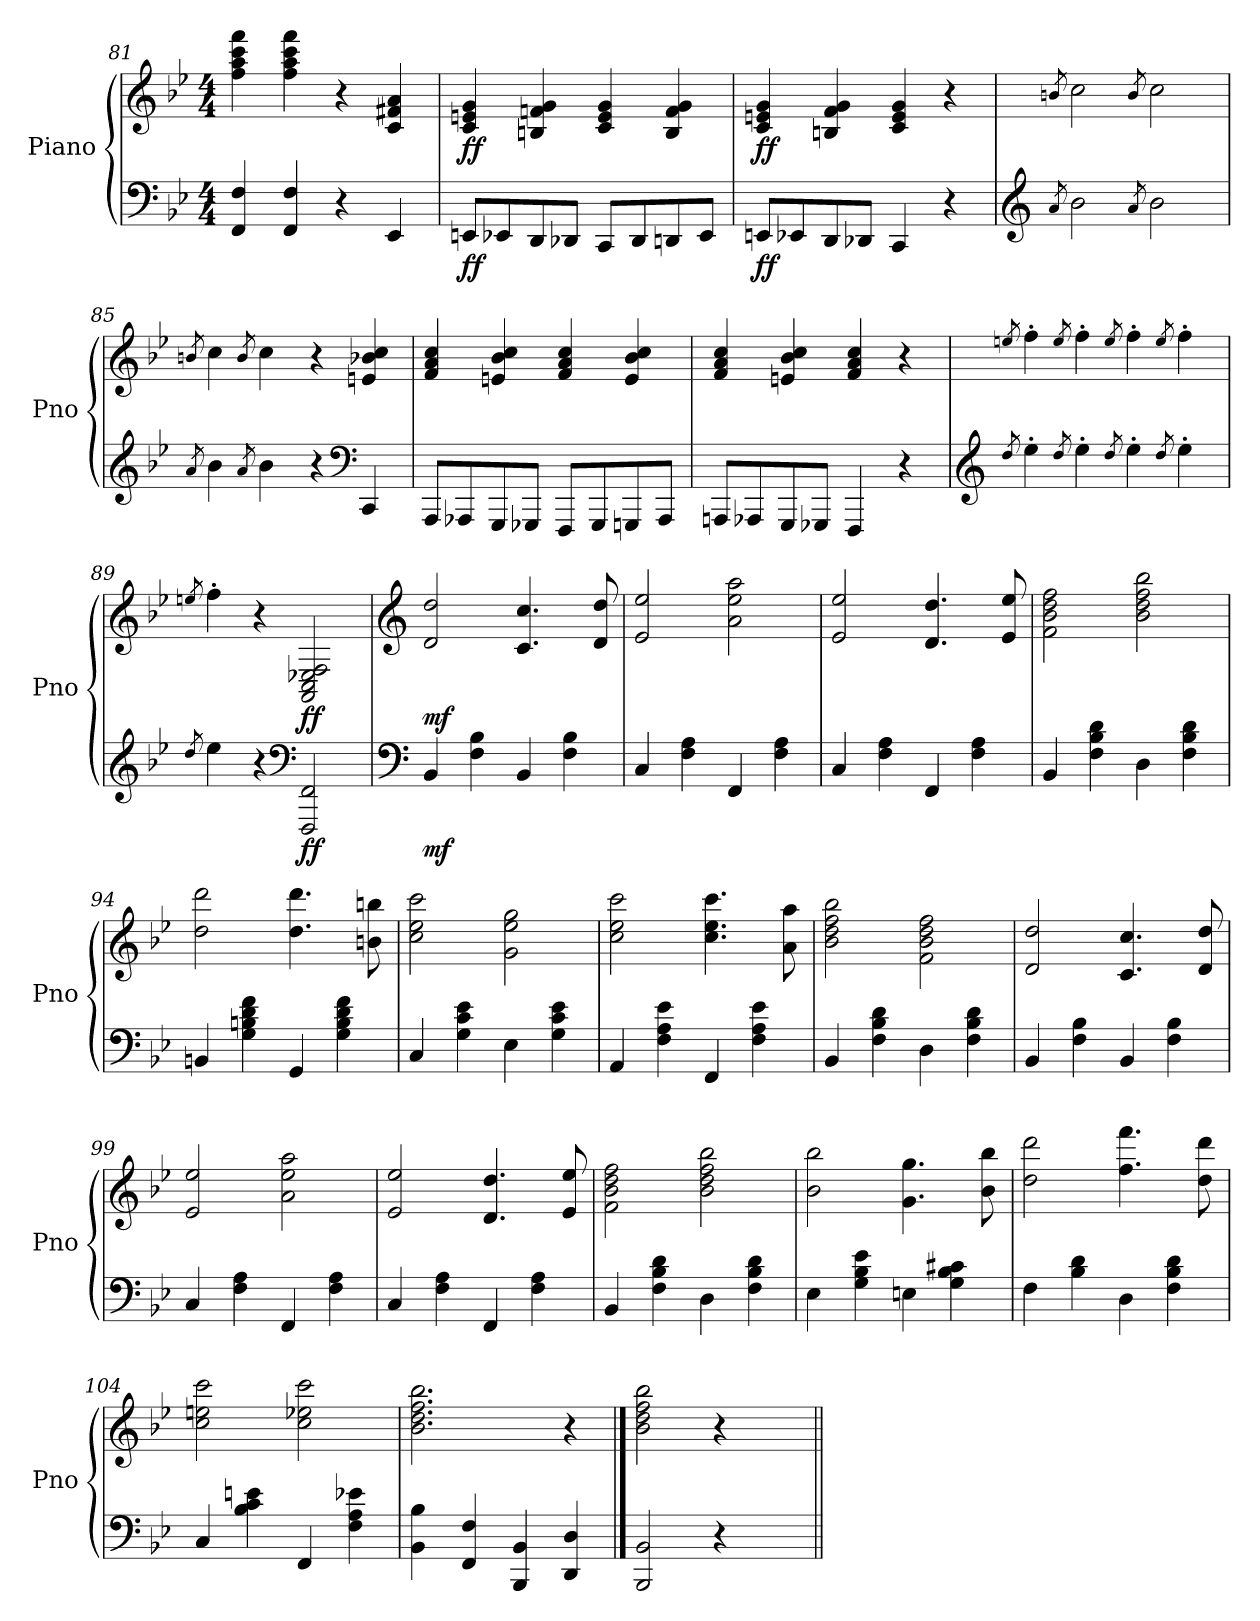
**kern	**dynam	**kern	**dynam
*part2	*part2	*part1	*part1
*staff2	*staff2	*staff1	*staff1
*I"Piano	*	*I"Piano	*
*I'Pno	*	*I'Pno	*
*clefF4	*	*clefG2	*
*k[b-e-]	*	*k[b-e-]	*
*M4/4	*	*M4/4	*
=81	=81	=81	=81
4FF/ 4F/	.	4ff\ 4aa\ 4ccc\ 4fff\	.
4FF/ 4F/	.	4ff\ 4aa\ 4ccc\ 4fff\	.
4r	.	4r	.
4EE-/	.	4c/ 4f#X/ 4a/	.
!!LO:LB:g=z
=82	=82	=82	=82
!	!LO:DY:b	!	!LO:DY:b
8EEn/L	ff	4c/ 4en/ 4g/	ff
8EE-X/	.	.	.
8DD/	.	4Bn/ 4fn/ 4g/	.
8DD-X/J	.	.	.
8CC/L	.	4c/ 4e/ 4g/	.
8DD-/	.	.	.
8DDn/	.	4B/ 4f/ 4g/	.
8EE-/J	.	.	.
=83	=83	=83	=83
!	!LO:DY:b	!	!LO:DY:b
8EEn/L	ff	4c/ 4en/ 4g/	ff
8EE-X/	.	.	.
8DD/	.	4Bn/ 4f/ 4g/	.
8DD-X/J	.	.	.
4CC/	.	4c/ 4e/ 4g/	.
4r	.	4r	.
=84	=84	=84	=84
*clefG2	*	*	*
8qa/	.	8qbn/	.
2b-\	.	2cc\	.
8qa/	.	8qb/	.
2b-\	.	2cc\	.
=85	=85	=85	=85
8qa/	.	8qbn/	.
4b-\	.	4cc\	.
8qa/	.	8qb/	.
4b-\	.	4cc\	.
4r	.	4r	.
*clefF4	*	*	*
4CC/	.	4en/ 4b-X/ 4cc/	.
!!LO:LB:g=z
=86	=86	=86	=86
8AAA/L	.	4f/ 4a/ 4cc/	.
8AAA-X/	.	.	.
8GGG/	.	4en/ 4b-/ 4cc/	.
8GGG-X/J	.	.	.
8FFF/L	.	4f/ 4a/ 4cc/	.
8GGG-/	.	.	.
8GGGn/	.	4e/ 4b-/ 4cc/	.
8AAA-/J	.	.	.
=87	=87	=87	=87
8AAAn/L	.	4f/ 4a/ 4cc/	.
8AAA-X/	.	.	.
8GGG/	.	4en/ 4b-/ 4cc/	.
8GGG-X/J	.	.	.
4FFF/	.	4f/ 4a/ 4cc/	.
4r	.	4r	.
=88	=88	=88	=88
*clefG2	*	*	*
8qdd/	.	8qeen/	.
4ee-'\	.	4ff'\	.
8qdd/	.	8qee/	.
4ee-'\	.	4ff'\	.
8qdd/	.	8qee/	.
4ee-'\	.	4ff'\	.
8qdd/	.	8qee/	.
4ee-'\	.	4ff'\	.
=89	=89	=89	=89
8qdd/	.	8qeen/	.
4ee-\	.	4ff'\	.
4r	.	4r	.
*clefF4	*	*	*
!	!LO:DY:b	!	!LO:DY:b
2FFF/ 2FF/	ff	2AA/ 2C/ 2E-X/ 2F/	ff
!!LO:PB:g=z
=90	=90	=90	=90
*clefF4	*	*clefG2	*
!	!LO:DY:b	!	!LO:DY:b
4BB-/	mf	2d/ 2dd/	mf
4F\ 4B-\	.	.	.
4BB-/	.	4.c/ 4.cc/	.
4F\ 4B-\	.	.	.
.	.	8d/ 8dd/	.
=91	=91	=91	=91
4C/	.	2e-/ 2ee-/	.
4F\ 4A\	.	.	.
4FF/	.	2a\ 2ee-\ 2aa\	.
4F\ 4A\	.	.	.
=92	=92	=92	=92
4C/	.	2e-/ 2ee-/	.
4F\ 4A\	.	.	.
4FF/	.	4.d/ 4.dd/	.
4F\ 4A\	.	.	.
.	.	8e-/ 8ee-/	.
=93	=93	=93	=93
4BB-/	.	2f\ 2b-\ 2dd\ 2ff\	.
4F\ 4B-\ 4d\	.	.	.
4D\	.	2b-\ 2dd\ 2ff\ 2bb-\	.
4F\ 4B-\ 4d\	.	.	.
=94	=94	=94	=94
4BBn/	.	2dd\ 2ddd\	.
4G\ 4Bn\ 4d\ 4f\	.	.	.
4GG/	.	4.dd\ 4.ddd\	.
4G\ 4B\ 4d\ 4f\	.	.	.
.	.	8bn\ 8bbn\	.
!!LO:LB:g=z
=95	=95	=95	=95
4C/	.	2cc\ 2ee-\ 2ccc\	.
4G\ 4c\ 4e-\	.	.	.
4E-\	.	2g\ 2ee-\ 2gg\	.
4G\ 4c\ 4e-\	.	.	.
=96	=96	=96	=96
4AA/	.	2cc\ 2ee-\ 2ccc\	.
4F\ 4A\ 4e-\	.	.	.
4FF/	.	4.cc\ 4.ee-\ 4.ccc\	.
4F\ 4A\ 4e-\	.	.	.
.	.	8a\ 8aa\	.
=97	=97	=97	=97
4BB-/	.	2b-\ 2dd\ 2ff\ 2bb-\	.
4F\ 4B-\ 4d\	.	.	.
4D\	.	2f\ 2b-\ 2dd\ 2ff\	.
4F\ 4B-\ 4d\	.	.	.
=98	=98	=98	=98
4BB-/	.	2d/ 2dd/	.
4F\ 4B-\	.	.	.
4BB-/	.	4.c/ 4.cc/	.
4F\ 4B-\	.	.	.
.	.	8d/ 8dd/	.
=99	=99	=99	=99
4C/	.	2e-/ 2ee-/	.
4F\ 4A\	.	.	.
4FF/	.	2a\ 2ee-\ 2aa\	.
4F\ 4A\	.	.	.
!!LO:LB:g=z
=100	=100	=100	=100
4C/	.	2e-/ 2ee-/	.
4F\ 4A\	.	.	.
4FF/	.	4.d/ 4.dd/	.
4F\ 4A\	.	.	.
.	.	8e-/ 8ee-/	.
=101	=101	=101	=101
4BB-/	.	2f\ 2b-\ 2dd\ 2ff\	.
4F\ 4B-\ 4d\	.	.	.
4D\	.	2b-\ 2dd\ 2ff\ 2bb-\	.
4F\ 4B-\ 4d\	.	.	.
=102	=102	=102	=102
4E-\	.	2b-\ 2bb-\	.
4G\ 4B-\ 4e-\	.	.	.
4En\	.	4.g\ 4.gg\	.
4G\ 4B-\ 4c#X\	.	.	.
.	.	8b-\ 8bb-\	.
=103	=103	=103	=103
4F\	.	2dd\ 2ddd\	.
4B-\ 4d\	.	.	.
4D\	.	4.ff\ 4.fff\	.
4F\ 4B-\ 4d\	.	.	.
.	.	8dd\ 8ddd\	.
=104	=104	=104	=104
4C/	.	2cc\ 2een\ 2ccc\	.
4B-\ 4c\ 4en\	.	.	.
4FF/	.	2cc\ 2ee-X\ 2ccc\	.
4F\ 4A\ 4e-X\	.	.	.
!!LO:LB:g=z
=105	=105	=105	=105
4BB-\ 4B-\	.	2.b-\ 2.dd\ 2.ff\ 2.bb-\	.
4FF/ 4F/	.	.	.
4BBB-/ 4BB-/	.	.	.
4DD/ 4D/	.	4r	.
==106	==106	==106	==106
2BBB-/ 2BB-/	.	2b-\ 2dd\ 2ff\ 2bb-\	.
4r	.	4r	.
4ryy	.	4ryy	.
=||	=||	=||	=||
*-	*-	*-	*-
